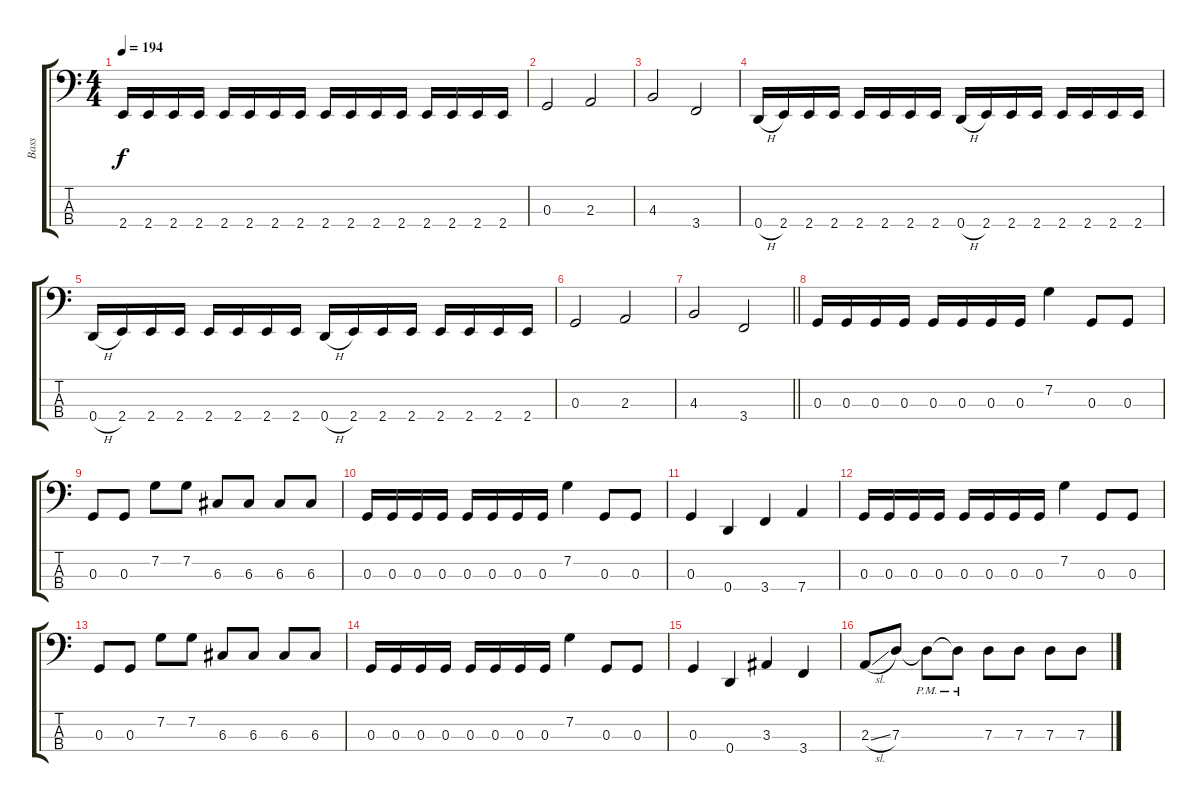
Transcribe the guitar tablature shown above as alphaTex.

\track ("Bass" "Bass") {instrument electricbasspick}
\staff {score tabs}
\tuning (F2 C2 G1 D1) {hide}
\ts (4 4)
\tempo 194
\clef f4
\ks c
2.4.16{dy f} 2.4.16 2.4.16 2.4.16 2.4.16 2.4.16 2.4.16 2.4.16 2.4.16 2.4.16 2.4.16 2.4.16 2.4.16 2.4.16 2.4.16 2.4.16 |
0.3.2 2.3.2 |
4.3.2 3.4.2 |
0.4{h}.16 2.4.16 2.4.16 2.4.16 2.4.16 2.4.16 2.4.16 2.4.16 0.4{h}.16 2.4.16 2.4.16 2.4.16 2.4.16 2.4.16 2.4.16 2.4.16 |
0.4{h}.16 2.4.16 2.4.16 2.4.16 2.4.16 2.4.16 2.4.16 2.4.16 0.4{h}.16 2.4.16 2.4.16 2.4.16 2.4.16 2.4.16 2.4.16 2.4.16 |
0.3.2 2.3.2 |
\barLineRight lightlight
4.3.2 3.4.2 |
0.3.16 0.3.16 0.3.16 0.3.16 0.3.16 0.3.16 0.3.16 0.3.16 7.2.4 0.3.8 0.3.8 |
0.3.8 0.3.8 7.2.8 7.2.8 6.3.8 6.3.8 6.3.8 6.3.8 |
0.3.16 0.3.16 0.3.16 0.3.16 0.3.16 0.3.16 0.3.16 0.3.16 7.2.4 0.3.8 0.3.8 |
0.3.4 0.4.4 3.4.4 7.4.4 |
0.3.16 0.3.16 0.3.16 0.3.16 0.3.16 0.3.16 0.3.16 0.3.16 7.2.4 0.3.8 0.3.8 |
0.3.8 0.3.8 7.2.8 7.2.8 6.3.8 6.3.8 6.3.8 6.3.8 |
0.3.16 0.3.16 0.3.16 0.3.16 0.3.16 0.3.16 0.3.16 0.3.16 7.2.4 0.3.8 0.3.8 |
0.3.4 0.4.4 3.3.4 3.4.4 |
2.3{sl}.8 7.3.8 7.3{pm t}.8 7.3{pm t}.8 7.3.8 7.3.8 7.3.8 7.3.8
